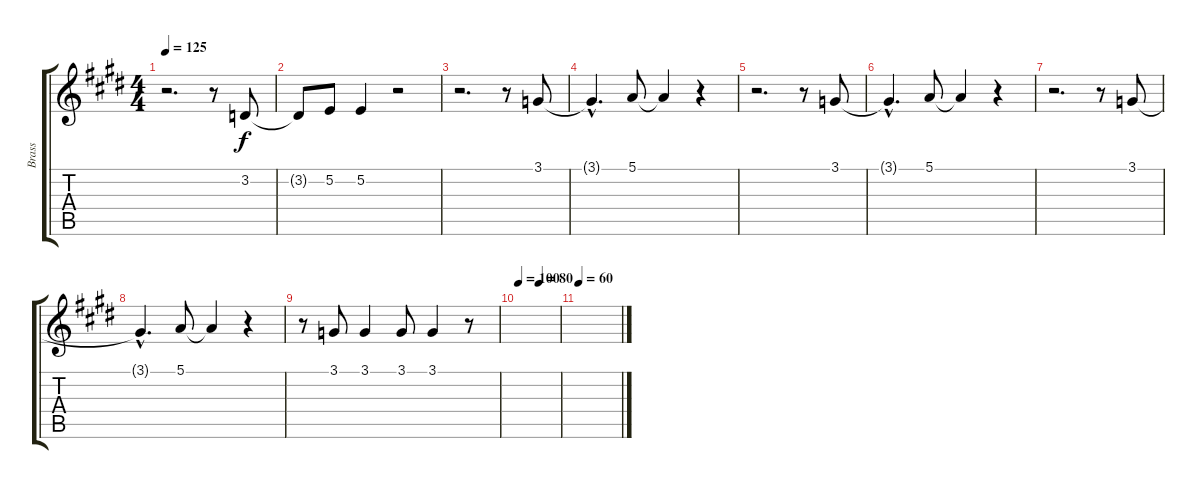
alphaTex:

\track ("Brass" "Brass") {instrument brasssection}
\staff {score tabs}
\tuning (E4 B3 G3 D3 A2 E2) {hide}
\ts (4 4)
\tempo 125
\clef g2
\ks e
r.2{d dy f} r.8 3.2.8 |
3.2{t}.8 5.2.8 5.2.4 r.2 |
r.2{d} r.8 3.1.8 |
3.1{hac t}.4{d} 5.1.8 5.1{t}.4 r.4 |
r.2{d} r.8 3.1.8 |
3.1{hac t}.4{d} 5.1.8 5.1{t}.4 r.4 |
r.2{d} r.8 3.1.8 |
3.1{hac t}.4{d} 5.1.8 5.1{t}.4 r.4 |
r.8 3.1.8 3.1.4 3.1.8 3.1.4 r.8 |
\tempo 100
\tempo (80 0.5)
|
\tempo 60
